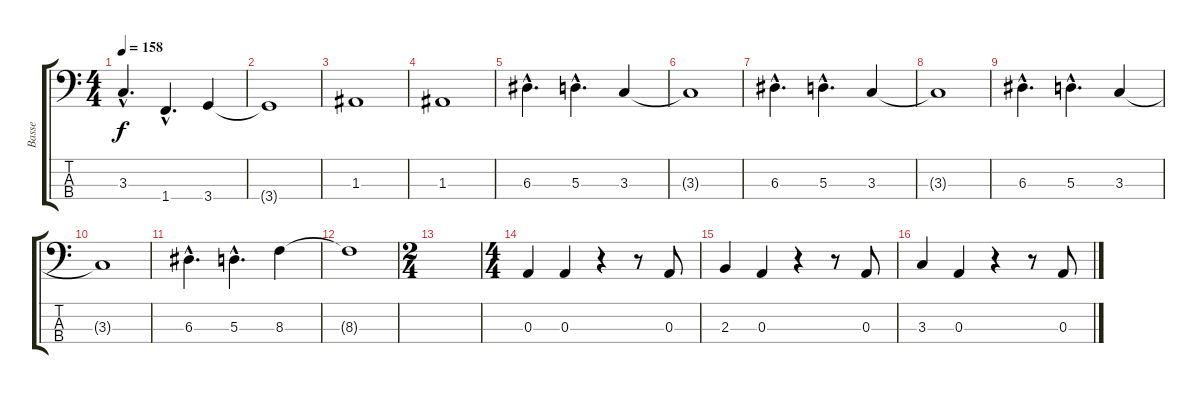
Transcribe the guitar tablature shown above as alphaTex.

\track ("Basse" "Basse") {instrument slapbass2}
\staff {score tabs}
\tuning (G2 D2 A1 E1) {hide}
\ts (4 4)
\tempo 158
\clef f4
\ks c
3.3{hac}.4{d dy f} 1.4{hac}.4{d} 3.4.4 |
3.4{t}.1 |
1.3.1 |
1.3.1 |
6.3{hac}.4{d} 5.3{hac}.4{d} 3.3.4 |
3.3{t}.1 |
6.3{hac}.4{d} 5.3{hac}.4{d} 3.3.4 |
3.3{t}.1 |
6.3{hac}.4{d} 5.3{hac}.4{d} 3.3.4 |
3.3{t}.1 |
6.3{hac}.4{d} 5.3{hac}.4{d} 8.3.4 |
8.3{t}.1 |
\ts (2 4)
|
\ts (4 4)
0.3.4 0.3.4 r.4 r.8 0.3.8 |
2.3.4 0.3.4 r.4 r.8 0.3.8 |
3.3.4 0.3.4 r.4 r.8 0.3.8
